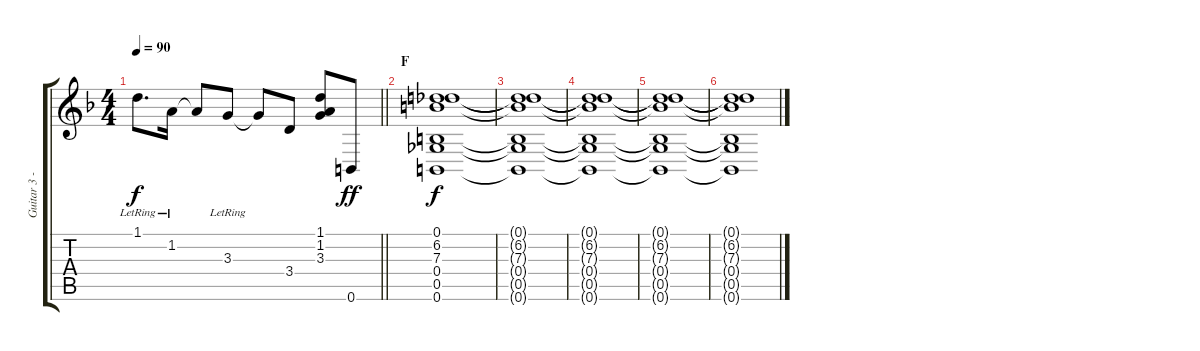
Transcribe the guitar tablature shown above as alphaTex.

\track ("Guitar 3 - Aoi" "Guitar 3 -") {instrument distortionguitar}
\staff {score tabs}
\tuning (Db4 Ab3 E3 B2 Gb2 B1) {hide}
\ts (4 4)
\tempo 90
\clef g2
\barLineRight lightlight
\ks f
1.1{lr}.8{d dy f} 1.2{lr}.16 1.2{t}.8 3.3{lr}.8 3.3{t}.8 3.4.8 (1.1 1.2 3.3).8 0.6.8{dy ff} |
\section ("" "F")
(0.1 6.2 7.3 0.4 0.5 0.6).1{dy f} |
(0.1{t} 6.2{t} 7.3{t} 0.4{t} 0.5{t} 0.6{t}).1 |
(0.1{t} 6.2{t} 7.3{t} 0.4{t} 0.5{t} 0.6{t}).1 |
(0.1{t} 6.2{t} 7.3{t} 0.4{t} 0.5{t} 0.6{t}).1 |
(0.1{t} 6.2{t} 7.3{t} 0.4{t} 0.5{t} 0.6{t}).1
